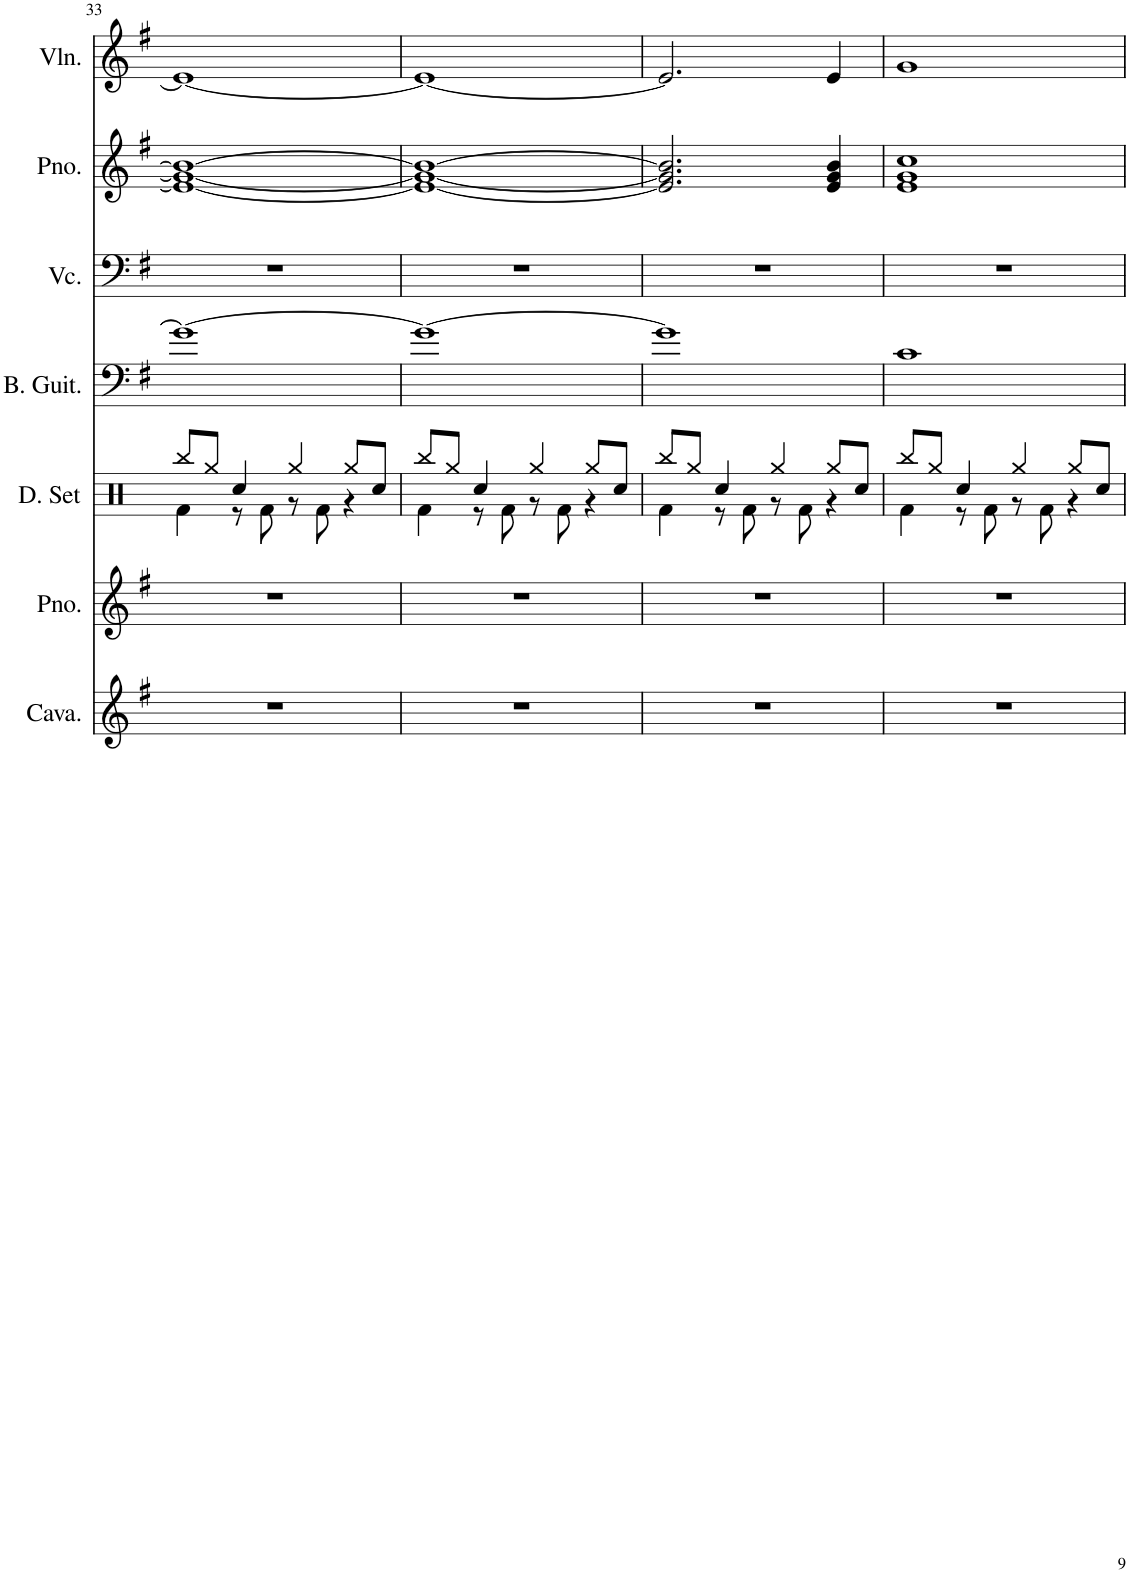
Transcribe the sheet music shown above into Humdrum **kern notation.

**kern	**kern	**kern	**kern	**kern	**kern	**kern
*part7	*part6	*part5	*part4	*part3	*part2	*part1
*staff7	*staff6	*staff5	*staff4	*staff3	*staff2	*staff1
*I"Cavaquinho, Dirty Jazz Guitar	*I"Piano, Acoustic Piano	*I"Drumset, Studio Drum Kit	*I"Bass Guitar, Pick Bass	*I"Violoncello, Cello	*I"Piano, Dig In	*I"Violin, Violin
*I'Cava.	*I'Pno.	*I'D. Set	*I'B. Guit.	*I'Vc.	*I'Pno.	*I'Vln.
!!LO:PB:g=z
*clefG2	*clefG2	*clefX	*clefF4	*clefF4	*clefG2	*clefG2
*	*	*	*Trd7c12	*	*	*
*k[f#]	*k[f#]	*k[]	*k[f#]	*k[f#]	*k[f#]	*k[f#]
*M4/4	*M4/4	*M4/4	*M4/4	*M4/4	*M4/4	*M4/4
=33	=33	=33	=33	=33	=33	=33
*	*	*^	*	*	*	*
1r	1r	8Rbb/L	4Rf\	1g_	1r	1e_ 1g_ 1b_	1e_
.	.	8Rgg/J	.	.	.	.	.
.	.	4Rcc/	8r	.	.	.	.
.	.	.	8Rf\	.	.	.	.
.	.	4Rgg/	8r	.	.	.	.
.	.	.	8Rf\	.	.	.	.
.	.	8Rgg/L	4r	.	.	.	.
.	.	8Rcc/J	.	.	.	.	.
=34	=34	=34	=34	=34	=34	=34	=34
1r	1r	8Rbb/L	4Rf\	1g_	1r	1e_ 1g_ 1b_	1e_
.	.	8Rgg/J	.	.	.	.	.
.	.	4Rcc/	8r	.	.	.	.
.	.	.	8Rf\	.	.	.	.
.	.	4Rgg/	8r	.	.	.	.
.	.	.	8Rf\	.	.	.	.
.	.	8Rgg/L	4r	.	.	.	.
.	.	8Rcc/J	.	.	.	.	.
=35	=35	=35	=35	=35	=35	=35	=35
1r	1r	8Rbb/L	4Rf\	1g]	1r	2.e/] 2.g/] 2.b/]	2.e/]
.	.	8Rgg/J	.	.	.	.	.
.	.	4Rcc/	8r	.	.	.	.
.	.	.	8Rf\	.	.	.	.
.	.	4Rgg/	8r	.	.	.	.
.	.	.	8Rf\	.	.	.	.
.	.	8Rgg/L	4r	.	.	4e/ 4g/ 4b/	4e/
.	.	8Rcc/J	.	.	.	.	.
=36	=36	=36	=36	=36	=36	=36	=36
1r	1r	8Rbb/L	4Rf\	1c	1r	1e 1g 1cc	1g
.	.	8Rgg/J	.	.	.	.	.
.	.	4Rcc/	8r	.	.	.	.
.	.	.	8Rf\	.	.	.	.
.	.	4Rgg/	8r	.	.	.	.
.	.	.	8Rf\	.	.	.	.
.	.	8Rgg/L	4r	.	.	.	.
.	.	8Rcc/J	.	.	.	.	.
*	*	*v	*v	*	*	*	*
=	=	=	=	=	=	=
*-	*-	*-	*-	*-	*-	*-
